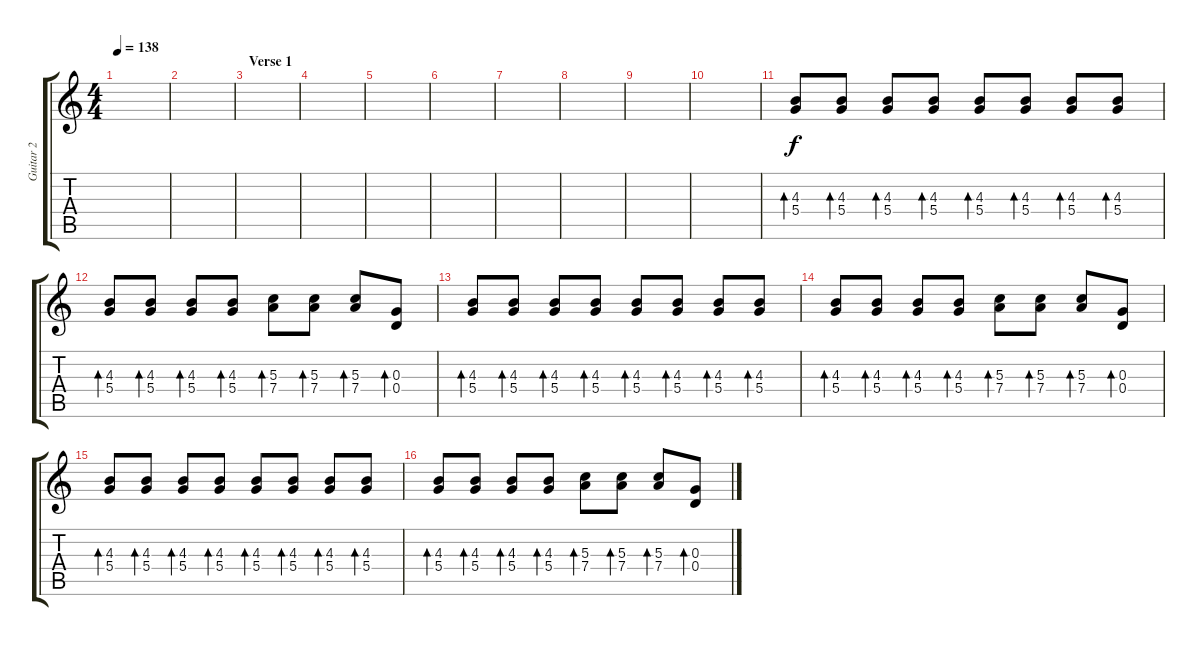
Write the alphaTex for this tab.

\track ("Guitar 2" "Guitar 2") {instrument electricguitarclean}
\staff {score tabs}
\tuning (E4 B3 G3 D3 A2 E2) {hide}
\ts (4 4)
\tempo 138
\clef g2
\ks c
|
|
\section ("" "Verse 1")
|
|
|
|
|
|
|
|
(4.3 5.4).8{bd 60} (4.3 5.4).8{bd 60} (4.3 5.4).8{bd 60} (4.3 5.4).8{bd 60} (4.3 5.4).8{bd 60} (4.3 5.4).8{bd 60} (4.3 5.4).8{bd 60} (4.3 5.4).8{bd 60} |
(4.3 5.4).8{bd 60} (4.3 5.4).8{bd 60} (4.3 5.4).8{bd 60} (4.3 5.4).8{bd 60} (5.3 7.4).8{bd 60} (5.3 7.4).8{bd 60} (5.3 7.4).8{bd 60} (0.3 0.4).8{bd 60} |
(4.3 5.4).8{bd 60} (4.3 5.4).8{bd 60} (4.3 5.4).8{bd 60} (4.3 5.4).8{bd 60} (4.3 5.4).8{bd 60} (4.3 5.4).8{bd 60} (4.3 5.4).8{bd 60} (4.3 5.4).8{bd 60} |
(4.3 5.4).8{bd 60} (4.3 5.4).8{bd 60} (4.3 5.4).8{bd 60} (4.3 5.4).8{bd 60} (5.3 7.4).8{bd 60} (5.3 7.4).8{bd 60} (5.3 7.4).8{bd 60} (0.3 0.4).8{bd 60} |
(4.3 5.4).8{bd 60} (4.3 5.4).8{bd 60} (4.3 5.4).8{bd 60} (4.3 5.4).8{bd 60} (4.3 5.4).8{bd 60} (4.3 5.4).8{bd 60} (4.3 5.4).8{bd 60} (4.3 5.4).8{bd 60} |
(4.3 5.4).8{bd 60} (4.3 5.4).8{bd 60} (4.3 5.4).8{bd 60} (4.3 5.4).8{bd 60} (5.3 7.4).8{bd 60} (5.3 7.4).8{bd 60} (5.3 7.4).8{bd 60} (0.3 0.4).8{bd 60}
